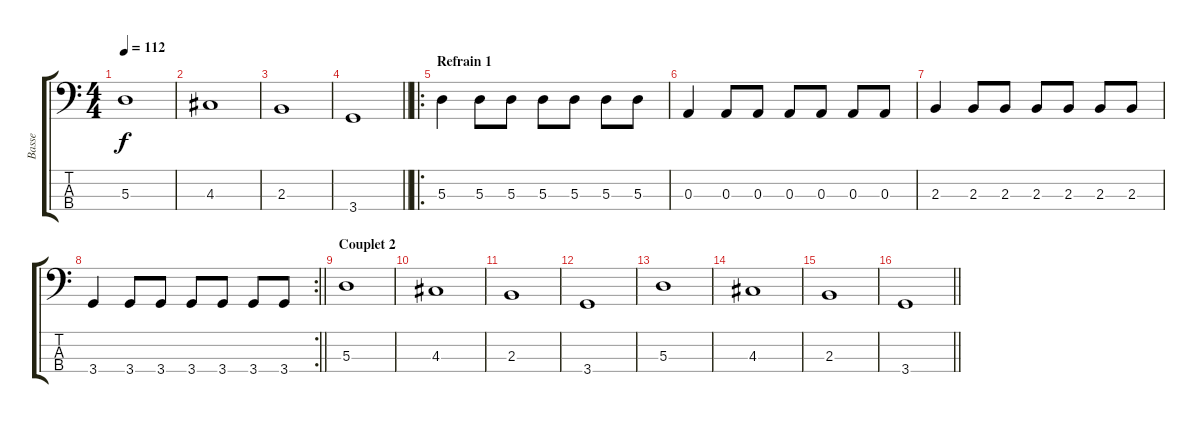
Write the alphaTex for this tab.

\track ("Basse" "Basse") {instrument electricbassfinger}
\staff {score tabs}
\tuning (G2 D2 A1 E1) {hide}
\ts (4 4)
\tempo 112
\clef f4
\ks c
5.3.1{dy f} |
4.3.1 |
2.3.1 |
\barLineRight lightlight
3.4.1 |
\ro
\section ("" "Refrain 1")
5.3.4 5.3.8 5.3.8 5.3.8 5.3.8 5.3.8 5.3.8 |
0.3.4 0.3.8 0.3.8 0.3.8 0.3.8 0.3.8 0.3.8 |
2.3.4 2.3.8 2.3.8 2.3.8 2.3.8 2.3.8 2.3.8 |
\rc 2
\barLineRight lightlight
3.4.4 3.4.8 3.4.8 3.4.8 3.4.8 3.4.8 3.4.8 |
\section ("" "Couplet 2")
5.3.1 |
4.3.1 |
2.3.1 |
3.4.1 |
5.3.1 |
4.3.1 |
2.3.1 |
\barLineRight lightlight
3.4.1
